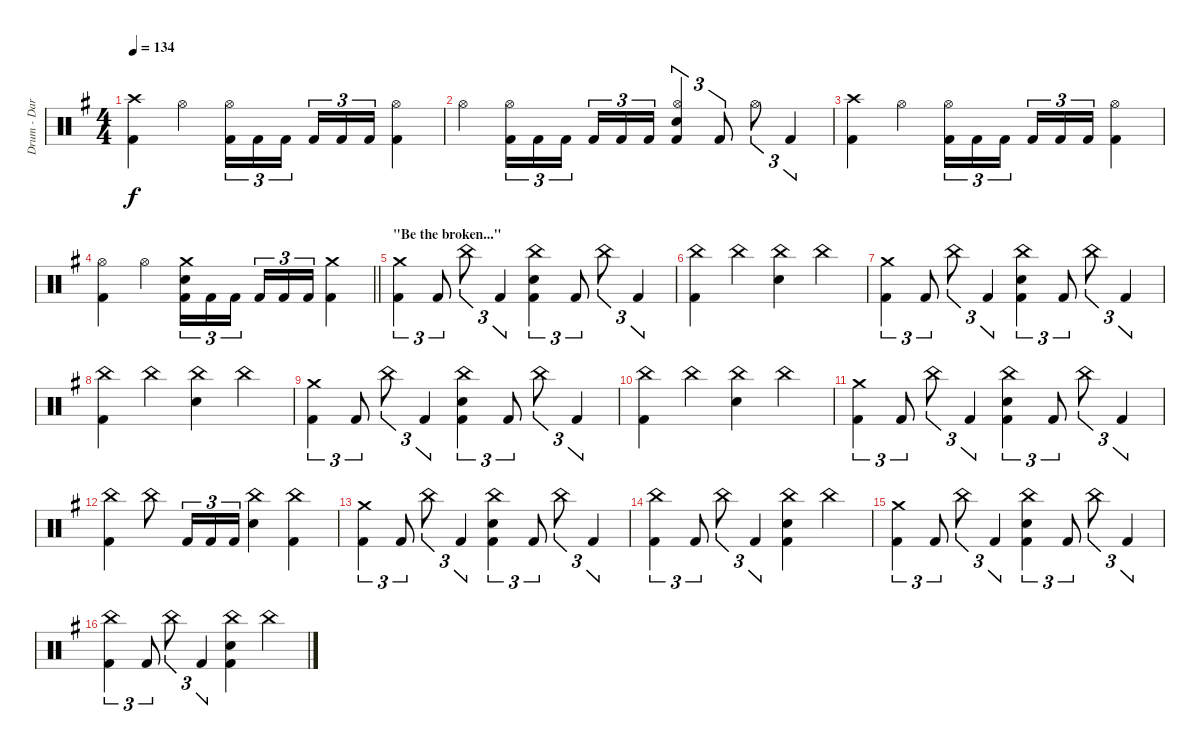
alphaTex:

\track ("Drum - Daray" "Drum - Dar") {instrument percussion}
\staff {score}
\articulation defaults
\ts (4 4)
\tempo 134
\clef neutral
\ks g
("Crash high (hit)" "Kick (hit) 2").4{dy f} "Hi-Hat (open)".4 ("Hi-Hat (open)" "Kick (hit) 2").16{tu (3 2)} "Kick (hit) 2".16{tu (3 2)} "Kick (hit) 2".16{tu (3 2)} "Kick (hit) 2".16{tu (3 2)} "Kick (hit) 2".16{tu (3 2)} "Kick (hit) 2".16{tu (3 2)} ("Hi-Hat (open)" "Kick (hit) 2").4 |
"Hi-Hat (open)".4 ("Hi-Hat (open)" "Kick (hit) 2").16{tu (3 2)} "Kick (hit) 2".16{tu (3 2)} "Kick (hit) 2".16{tu (3 2)} "Kick (hit) 2".16{tu (3 2)} "Kick (hit) 2".16{tu (3 2)} "Kick (hit) 2".16{tu (3 2)} ("Hi-Hat (open)" "Electric Snare (hit)" "Kick (hit) 2").4{tu (3 2)} "Kick (hit) 2".8{tu (3 2)} "Hi-Hat (open)".8{tu (3 2)} "Kick (hit) 2".4{tu (3 2)} |
("Crash high (hit)" "Kick (hit) 2").4 "Hi-Hat (open)".4 ("Hi-Hat (open)" "Kick (hit) 2").16{tu (3 2)} "Kick (hit) 2".16{tu (3 2)} "Kick (hit) 2".16{tu (3 2)} "Kick (hit) 2".16{tu (3 2)} "Kick (hit) 2".16{tu (3 2)} "Kick (hit) 2".16{tu (3 2)} ("Hi-Hat (open)" "Kick (hit) 2").4 |
\barLineRight lightlight
("Hi-Hat (open)" "Kick (hit) 2").4 "Hi-Hat (open)".4 ("Crash medium (hit)" "Electric Snare (hit)" "Kick (hit) 2").16{tu (3 2)} "Kick (hit) 2".16{tu (3 2)} "Kick (hit) 2".16{tu (3 2)} "Kick (hit) 2".16{tu (3 2)} "Kick (hit) 2".16{tu (3 2)} "Kick (hit) 2".16{tu (3 2)} ("Crash medium (hit)" "Kick (hit) 2").4 |
\section ("" "\"Be the broken...\"")
("Crash medium (hit)" "Kick (hit) 2").4{tu (3 2)} "Kick (hit) 2".8{tu (3 2)} "China (hit)".8{tu (3 2)} "Kick (hit) 2".4{tu (3 2)} ("China (hit)" "Electric Snare (hit)" "Kick (hit) 2").4{tu (3 2)} "Kick (hit) 2".8{tu (3 2)} "China (hit)".8{tu (3 2)} "Kick (hit) 2".4{tu (3 2)} |
("China (hit)" "Kick (hit) 2").4 "China (hit)".4 ("China (hit)" "Electric Snare (hit)").4 "China (hit)".4 |
("Crash medium (hit)" "Kick (hit) 2").4{tu (3 2)} "Kick (hit) 2".8{tu (3 2)} "China (hit)".8{tu (3 2)} "Kick (hit) 2".4{tu (3 2)} ("China (hit)" "Electric Snare (hit)" "Kick (hit) 2").4{tu (3 2)} "Kick (hit) 2".8{tu (3 2)} "China (hit)".8{tu (3 2)} "Kick (hit) 2".4{tu (3 2)} |
("China (hit)" "Kick (hit) 2").4 "China (hit)".4 ("China (hit)" "Electric Snare (hit)").4 "China (hit)".4 |
("Crash medium (hit)" "Kick (hit) 2").4{tu (3 2)} "Kick (hit) 2".8{tu (3 2)} "China (hit)".8{tu (3 2)} "Kick (hit) 2".4{tu (3 2)} ("China (hit)" "Electric Snare (hit)" "Kick (hit) 2").4{tu (3 2)} "Kick (hit) 2".8{tu (3 2)} "China (hit)".8{tu (3 2)} "Kick (hit) 2".4{tu (3 2)} |
("China (hit)" "Kick (hit) 2").4 "China (hit)".4 ("China (hit)" "Electric Snare (hit)").4 "China (hit)".4 |
("Crash medium (hit)" "Kick (hit) 2").4{tu (3 2)} "Kick (hit) 2".8{tu (3 2)} "China (hit)".8{tu (3 2)} "Kick (hit) 2".4{tu (3 2)} ("China (hit)" "Electric Snare (hit)" "Kick (hit) 2").4{tu (3 2)} "Kick (hit) 2".8{tu (3 2)} "China (hit)".8{tu (3 2)} "Kick (hit) 2".4{tu (3 2)} |
("China (hit)" "Kick (hit) 2").4 "China (hit)".8 "Kick (hit) 2".16{tu (3 2)} "Kick (hit) 2".16{tu (3 2)} "Kick (hit) 2".16{tu (3 2)} ("China (hit)" "Electric Snare (hit)").4 ("China (hit)" "Kick (hit) 2").4 |
("Crash medium (hit)" "Kick (hit) 2").4{tu (3 2)} "Kick (hit) 2".8{tu (3 2)} "China (hit)".8{tu (3 2)} "Kick (hit) 2".4{tu (3 2)} ("China (hit)" "Electric Snare (hit)" "Kick (hit) 2").4{tu (3 2)} "Kick (hit) 2".8{tu (3 2)} "China (hit)".8{tu (3 2)} "Kick (hit) 2".4{tu (3 2)} |
("China (hit)" "Kick (hit) 2").4{tu (3 2)} "Kick (hit) 2".8{tu (3 2)} "China (hit)".8{tu (3 2)} "Kick (hit) 2".4{tu (3 2)} ("China (hit)" "Electric Snare (hit)" "Kick (hit) 2").4 "China (hit)".4 |
("Crash medium (hit)" "Kick (hit) 2").4{tu (3 2)} "Kick (hit) 2".8{tu (3 2)} "China (hit)".8{tu (3 2)} "Kick (hit) 2".4{tu (3 2)} ("China (hit)" "Electric Snare (hit)" "Kick (hit) 2").4{tu (3 2)} "Kick (hit) 2".8{tu (3 2)} "China (hit)".8{tu (3 2)} "Kick (hit) 2".4{tu (3 2)} |
("China (hit)" "Kick (hit) 2").4{tu (3 2)} "Kick (hit) 2".8{tu (3 2)} "China (hit)".8{tu (3 2)} "Kick (hit) 2".4{tu (3 2)} ("China (hit)" "Electric Snare (hit)" "Kick (hit) 2").4 "China (hit)".4
